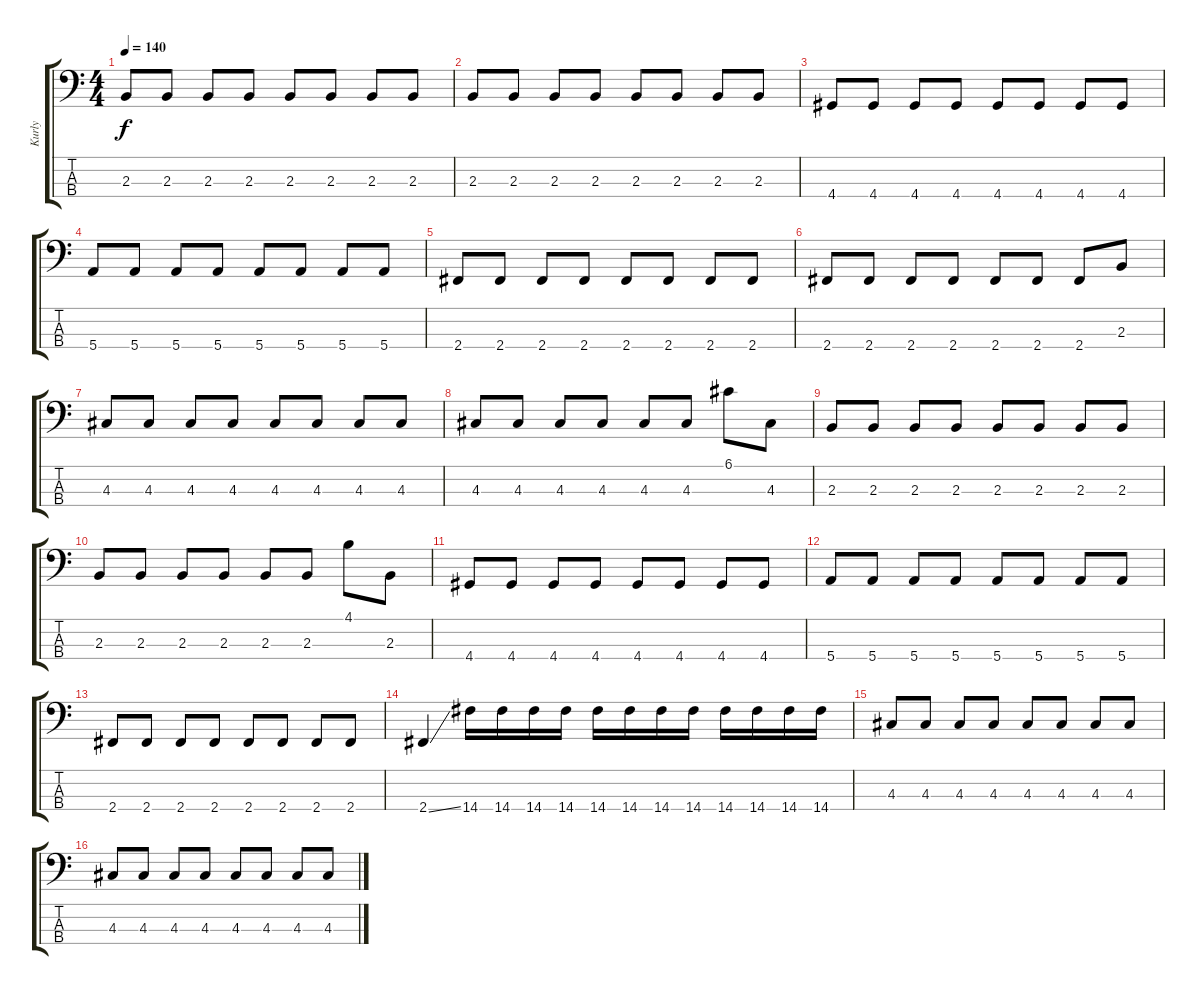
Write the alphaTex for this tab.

\track ("Kurly" "Kurly") {instrument electricbassfinger}
\staff {score tabs}
\tuning (G2 D2 A1 E1) {hide}
\ts (4 4)
\tempo 140
\clef f4
\ks c
2.3.8{dy f} 2.3.8 2.3.8 2.3.8 2.3.8 2.3.8 2.3.8 2.3.8 |
2.3.8 2.3.8 2.3.8 2.3.8 2.3.8 2.3.8 2.3.8 2.3.8 |
4.4.8 4.4.8 4.4.8 4.4.8 4.4.8 4.4.8 4.4.8 4.4.8 |
5.4.8 5.4.8 5.4.8 5.4.8 5.4.8 5.4.8 5.4.8 5.4.8 |
2.4.8 2.4.8 2.4.8 2.4.8 2.4.8 2.4.8 2.4.8 2.4.8 |
2.4.8 2.4.8 2.4.8 2.4.8 2.4.8 2.4.8 2.4.8 2.3.8 |
4.3.8 4.3.8 4.3.8 4.3.8 4.3.8 4.3.8 4.3.8 4.3.8 |
4.3.8 4.3.8 4.3.8 4.3.8 4.3.8 4.3.8 6.1.8 4.3.8 |
2.3.8 2.3.8 2.3.8 2.3.8 2.3.8 2.3.8 2.3.8 2.3.8 |
2.3.8 2.3.8 2.3.8 2.3.8 2.3.8 2.3.8 4.1.8 2.3.8 |
4.4.8 4.4.8 4.4.8 4.4.8 4.4.8 4.4.8 4.4.8 4.4.8 |
5.4.8 5.4.8 5.4.8 5.4.8 5.4.8 5.4.8 5.4.8 5.4.8 |
2.4.8 2.4.8 2.4.8 2.4.8 2.4.8 2.4.8 2.4.8 2.4.8 |
2.4{ss}.4 14.4.16 14.4.16 14.4.16 14.4.16 14.4.16 14.4.16 14.4.16 14.4.16 14.4.16 14.4.16 14.4.16 14.4.16 |
4.3.8 4.3.8 4.3.8 4.3.8 4.3.8 4.3.8 4.3.8 4.3.8 |
4.3.8 4.3.8 4.3.8 4.3.8 4.3.8 4.3.8 4.3.8 4.3.8
